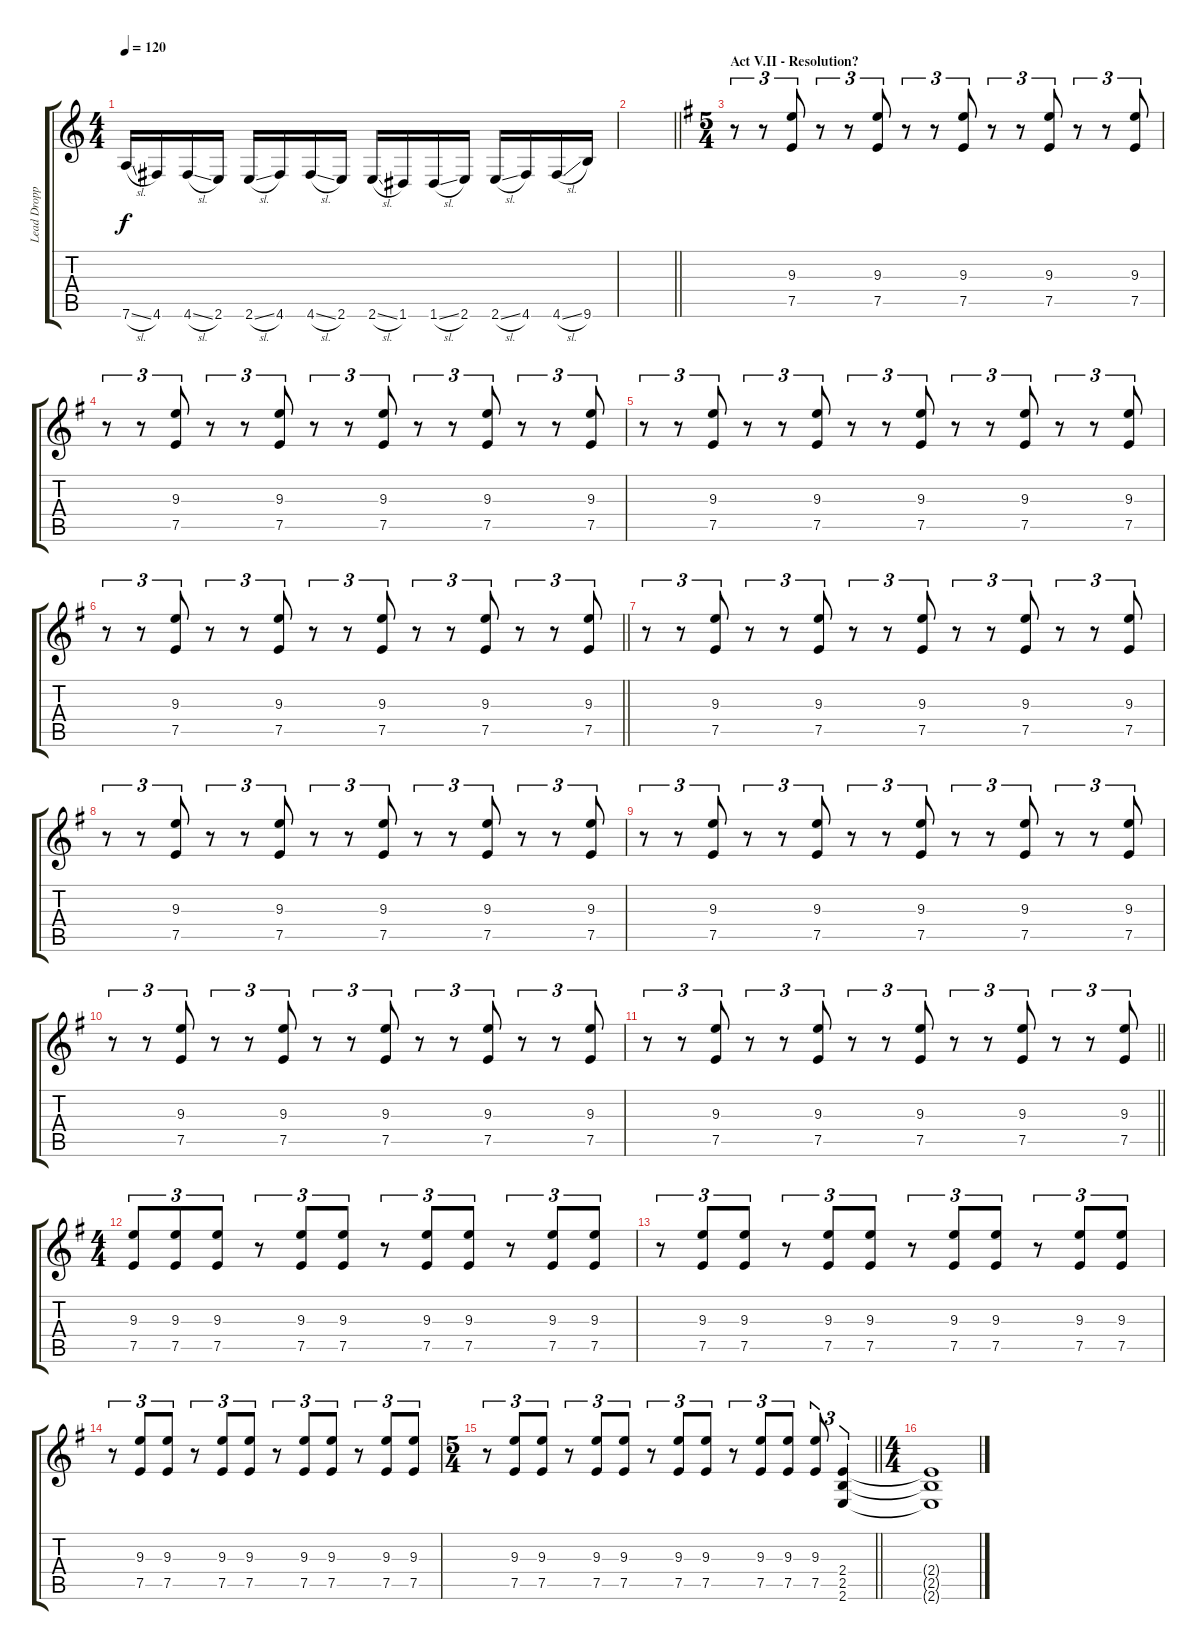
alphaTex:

\track ("Lead Dropped D " "Lead Dropp") {instrument distortionguitar}
\staff {score tabs}
\tuning (E4 B3 G3 D3 A2 D2) {hide}
\ts (4 4)
\tempo 120
\clef g2
\ks c
7.6{sl}.16{dy f} 4.6.16 4.6{sl}.16 2.6.16 2.6{sl}.16 4.6.16 4.6{sl}.16 2.6.16 2.6{sl}.16 1.6.16 1.6{sl}.16 2.6.16 2.6{sl}.16 4.6.16 4.6{sl}.16 9.6.16 |
\barLineRight lightlight
|
\ts (5 4)
\section ("" "Act V.II - Resolution?")
\ks eminor
r.8{tu (3 2) balance 0} r.8{tu (3 2)} (9.3 7.5).8{tu (3 2)} r.8{tu (3 2)} r.8{tu (3 2)} (9.3 7.5).8{tu (3 2)} r.8{tu (3 2)} r.8{tu (3 2)} (9.3 7.5).8{tu (3 2)} r.8{tu (3 2)} r.8{tu (3 2)} (9.3 7.5).8{tu (3 2)} r.8{tu (3 2)} r.8{tu (3 2)} (9.3 7.5).8{tu (3 2)} |
r.8{tu (3 2)} r.8{tu (3 2)} (9.3 7.5).8{tu (3 2)} r.8{tu (3 2)} r.8{tu (3 2)} (9.3 7.5).8{tu (3 2)} r.8{tu (3 2)} r.8{tu (3 2)} (9.3 7.5).8{tu (3 2)} r.8{tu (3 2)} r.8{tu (3 2)} (9.3 7.5).8{tu (3 2)} r.8{tu (3 2)} r.8{tu (3 2)} (9.3 7.5).8{tu (3 2)} |
r.8{tu (3 2)} r.8{tu (3 2)} (9.3 7.5).8{tu (3 2)} r.8{tu (3 2)} r.8{tu (3 2)} (9.3 7.5).8{tu (3 2)} r.8{tu (3 2)} r.8{tu (3 2)} (9.3 7.5).8{tu (3 2)} r.8{tu (3 2)} r.8{tu (3 2)} (9.3 7.5).8{tu (3 2)} r.8{tu (3 2)} r.8{tu (3 2)} (9.3 7.5).8{tu (3 2)} |
\barLineRight lightlight
r.8{tu (3 2)} r.8{tu (3 2)} (9.3 7.5).8{tu (3 2)} r.8{tu (3 2)} r.8{tu (3 2)} (9.3 7.5).8{tu (3 2)} r.8{tu (3 2)} r.8{tu (3 2)} (9.3 7.5).8{tu (3 2)} r.8{tu (3 2)} r.8{tu (3 2)} (9.3 7.5).8{tu (3 2)} r.8{tu (3 2)} r.8{tu (3 2)} (9.3 7.5).8{tu (3 2)} |
r.8{tu (3 2)} r.8{tu (3 2)} (9.3 7.5).8{tu (3 2)} r.8{tu (3 2)} r.8{tu (3 2)} (9.3 7.5).8{tu (3 2)} r.8{tu (3 2)} r.8{tu (3 2)} (9.3 7.5).8{tu (3 2)} r.8{tu (3 2)} r.8{tu (3 2)} (9.3 7.5).8{tu (3 2)} r.8{tu (3 2)} r.8{tu (3 2)} (9.3 7.5).8{tu (3 2)} |
r.8{tu (3 2)} r.8{tu (3 2)} (9.3 7.5).8{tu (3 2)} r.8{tu (3 2)} r.8{tu (3 2)} (9.3 7.5).8{tu (3 2)} r.8{tu (3 2)} r.8{tu (3 2)} (9.3 7.5).8{tu (3 2)} r.8{tu (3 2)} r.8{tu (3 2)} (9.3 7.5).8{tu (3 2)} r.8{tu (3 2)} r.8{tu (3 2)} (9.3 7.5).8{tu (3 2)} |
r.8{tu (3 2)} r.8{tu (3 2)} (9.3 7.5).8{tu (3 2)} r.8{tu (3 2)} r.8{tu (3 2)} (9.3 7.5).8{tu (3 2)} r.8{tu (3 2)} r.8{tu (3 2)} (9.3 7.5).8{tu (3 2)} r.8{tu (3 2)} r.8{tu (3 2)} (9.3 7.5).8{tu (3 2)} r.8{tu (3 2)} r.8{tu (3 2)} (9.3 7.5).8{tu (3 2)} |
r.8{tu (3 2)} r.8{tu (3 2)} (9.3 7.5).8{tu (3 2)} r.8{tu (3 2)} r.8{tu (3 2)} (9.3 7.5).8{tu (3 2)} r.8{tu (3 2)} r.8{tu (3 2)} (9.3 7.5).8{tu (3 2)} r.8{tu (3 2)} r.8{tu (3 2)} (9.3 7.5).8{tu (3 2)} r.8{tu (3 2)} r.8{tu (3 2)} (9.3 7.5).8{tu (3 2)} |
\barLineRight lightlight
r.8{tu (3 2)} r.8{tu (3 2)} (9.3 7.5).8{tu (3 2)} r.8{tu (3 2)} r.8{tu (3 2)} (9.3 7.5).8{tu (3 2)} r.8{tu (3 2)} r.8{tu (3 2)} (9.3 7.5).8{tu (3 2)} r.8{tu (3 2)} r.8{tu (3 2)} (9.3 7.5).8{tu (3 2)} r.8{tu (3 2)} r.8{tu (3 2)} (9.3 7.5).8{tu (3 2)} |
\ts (4 4)
(9.3 7.5).8{tu (3 2) balance 8} (9.3 7.5).8{tu (3 2)} (9.3 7.5).8{tu (3 2)} r.8{tu (3 2)} (9.3 7.5).8{tu (3 2)} (9.3 7.5).8{tu (3 2)} r.8{tu (3 2)} (9.3 7.5).8{tu (3 2)} (9.3 7.5).8{tu (3 2)} r.8{tu (3 2)} (9.3 7.5).8{tu (3 2)} (9.3 7.5).8{tu (3 2)} |
r.8{tu (3 2)} (9.3 7.5).8{tu (3 2)} (9.3 7.5).8{tu (3 2)} r.8{tu (3 2)} (9.3 7.5).8{tu (3 2)} (9.3 7.5).8{tu (3 2)} r.8{tu (3 2)} (9.3 7.5).8{tu (3 2)} (9.3 7.5).8{tu (3 2)} r.8{tu (3 2)} (9.3 7.5).8{tu (3 2)} (9.3 7.5).8{tu (3 2)} |
r.8{tu (3 2)} (9.3 7.5).8{tu (3 2)} (9.3 7.5).8{tu (3 2)} r.8{tu (3 2)} (9.3 7.5).8{tu (3 2)} (9.3 7.5).8{tu (3 2)} r.8{tu (3 2)} (9.3 7.5).8{tu (3 2)} (9.3 7.5).8{tu (3 2)} r.8{tu (3 2)} (9.3 7.5).8{tu (3 2)} (9.3 7.5).8{tu (3 2)} |
\ts (5 4)
\barLineRight lightlight
r.8{tu (3 2)} (9.3 7.5).8{tu (3 2)} (9.3 7.5).8{tu (3 2)} r.8{tu (3 2)} (9.3 7.5).8{tu (3 2)} (9.3 7.5).8{tu (3 2)} r.8{tu (3 2)} (9.3 7.5).8{tu (3 2)} (9.3 7.5).8{tu (3 2)} r.8{tu (3 2)} (9.3 7.5).8{tu (3 2)} (9.3 7.5).8{tu (3 2)} (9.3 7.5).8{tu (3 2)} (2.4 2.5 2.6).4{tu (3 2)} |
\ts (4 4)
(2.4{t} 2.5{t} 2.6{t}).1
